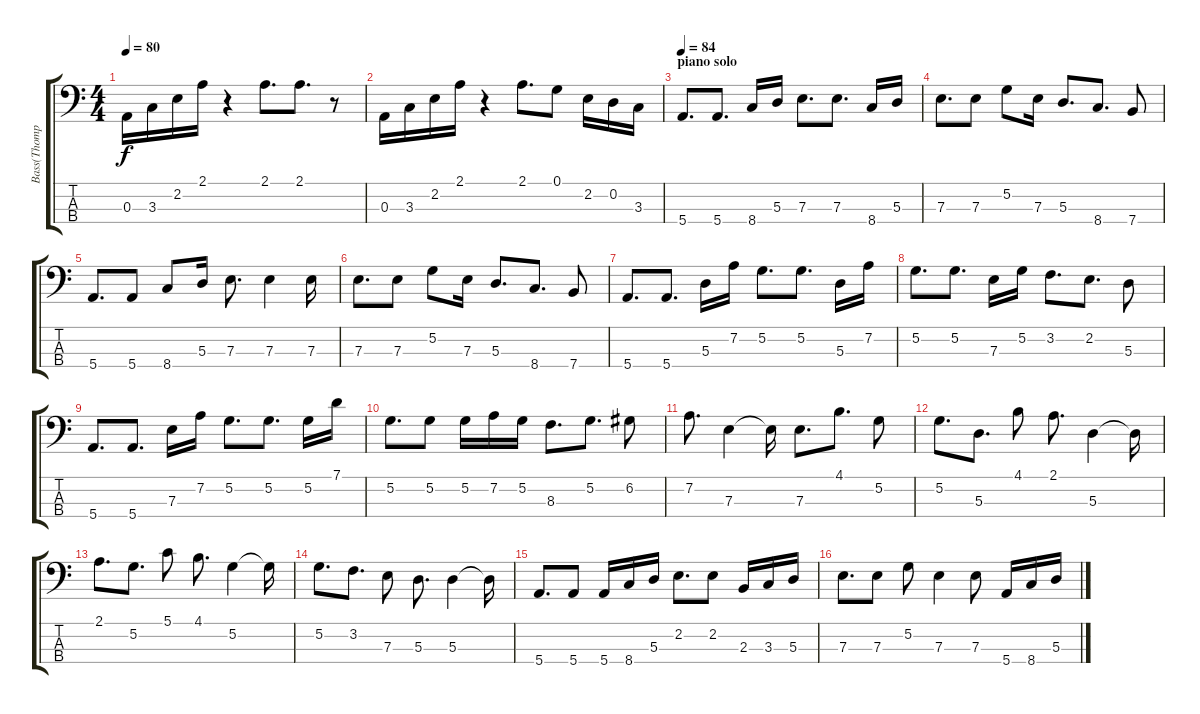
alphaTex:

\track ("Bass(Thompson)" "Bass(Thomp") {instrument electricbasspick}
\staff {score tabs}
\tuning (G2 D2 A1 E1) {hide}
\ts (4 4)
\tempo 80
\clef f4
\ks c
0.3.16{dy f} 3.3.16 2.2.16 2.1.16 r.4 2.1.8{d} 2.1.8{d} r.8 |
0.3.16 3.3.16 2.2.16 2.1.16 r.4 2.1.8{d} 0.1.8 2.2.16 0.2.16 3.3.16 |
\section ("" "piano solo")
\tempo 84
5.4.8{d} 5.4.8{d} 8.4.16 5.3.16 7.3.8{d} 7.3.8{d} 8.4.16 5.3.16 |
7.3.8{d} 7.3.8 5.2.8 7.3.16 5.3.8{d} 8.4.8{d} 7.4.8 |
5.4.8{d} 5.4.8 8.4.8 5.3.16 7.3.8{d} 7.3.4 7.3.16 |
7.3.8{d} 7.3.8 5.2.8 7.3.16 5.3.8{d} 8.4.8{d} 7.4.8 |
5.4.8{d} 5.4.8{d} 5.3.16 7.2.16 5.2.8{d} 5.2.8{d} 5.3.16 7.2.16 |
5.2.8{d} 5.2.8{d} 7.3.16 5.2.16 3.2.8{d} 2.2.8{d} 5.3.8 |
5.4.8{d} 5.4.8{d} 7.3.16 7.2.16 5.2.8{d} 5.2.8{d} 5.2.16 7.1.16 |
5.2.8{d} 5.2.8 5.2.16 7.2.16 5.2.16 8.3.8{d} 5.2.8{d} 6.2.8 |
7.2.8{d} 7.3.4 7.3{t}.16 7.3.8{d} 4.1.8{d} 5.2.8 |
5.2.8{d} 5.3.8{d} 4.1.8 2.1.8{d} 5.3.4 5.3{t}.16 |
2.1.8{d} 5.2.8{d} 5.1.8 4.1.8{d} 5.2.4 5.2{t}.16 |
5.2.8{d} 3.2.8{d} 7.3.8 5.3.8{d} 5.3.4 5.3{t}.16 |
5.4.8{d} 5.4.8 5.4.16 8.4.16 5.3.16 2.2.8{d} 2.2.8 2.3.16 3.3.16 5.3.16 |
7.3.8{d} 7.3.8 5.2.8 7.3.4 7.3.8 5.4.16 8.4.16 5.3.16
